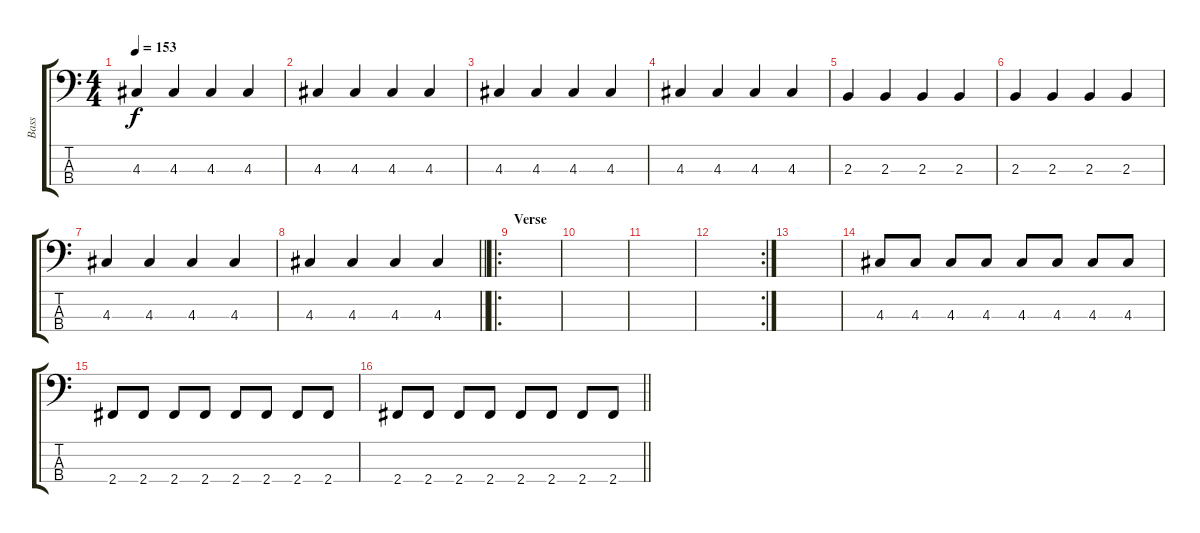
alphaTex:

\track ("Bass" "Bass") {instrument electricbasspick}
\staff {score tabs}
\tuning (G2 D2 A1 E1) {hide}
\ts (4 4)
\tempo 153
\clef f4
\ks c
4.3.4{dy f} 4.3.4 4.3.4 4.3.4 |
4.3.4 4.3.4 4.3.4 4.3.4 |
4.3.4 4.3.4 4.3.4 4.3.4 |
4.3.4 4.3.4 4.3.4 4.3.4 |
2.3.4 2.3.4 2.3.4 2.3.4 |
2.3.4 2.3.4 2.3.4 2.3.4 |
4.3.4 4.3.4 4.3.4 4.3.4 |
\barLineRight lightlight
4.3.4 4.3.4 4.3.4 4.3.4 |
\ro
\section ("" "Verse")
|
|
|
\rc 2
|
|
4.3.8 4.3.8 4.3.8 4.3.8 4.3.8 4.3.8 4.3.8 4.3.8 |
2.4.8 2.4.8 2.4.8 2.4.8 2.4.8 2.4.8 2.4.8 2.4.8 |
\barLineRight lightlight
2.4.8 2.4.8 2.4.8 2.4.8 2.4.8 2.4.8 2.4.8 2.4.8
